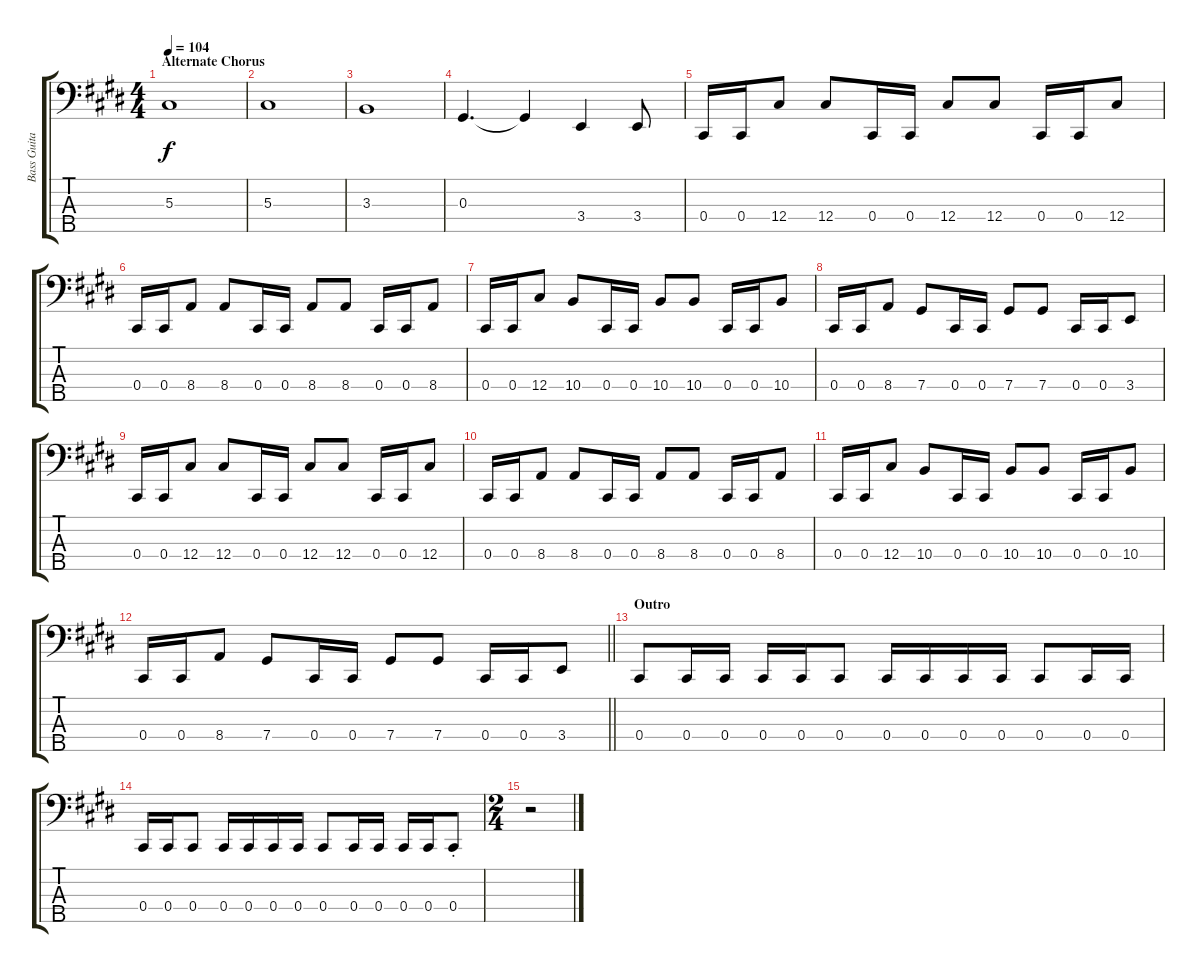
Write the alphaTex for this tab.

\track ("Bass Guitar" "Bass Guita") {instrument electricbasspick}
\staff {score tabs}
\tuning (Gb2 Db2 Ab1 Db1 Bb0) {hide}
\ts (4 4)
\section ("" "Alternate Chorus")
\tempo 104
\clef f4
\ks e
5.3.1{dy f} |
5.3.1 |
3.3.1 |
0.3.4{d} 0.3{t}.4 3.4.4 3.4.8 |
0.4.16 0.4.16 12.4.8 12.4.8 0.4.16 0.4.16 12.4.8 12.4.8 0.4.16 0.4.16 12.4.8 |
0.4.16 0.4.16 8.4.8 8.4.8 0.4.16 0.4.16 8.4.8 8.4.8 0.4.16 0.4.16 8.4.8 |
0.4.16 0.4.16 12.4.8 10.4.8 0.4.16 0.4.16 10.4.8 10.4.8 0.4.16 0.4.16 10.4.8 |
0.4.16 0.4.16 8.4.8 7.4.8 0.4.16 0.4.16 7.4.8 7.4.8 0.4.16 0.4.16 3.4.8 |
0.4.16 0.4.16 12.4.8 12.4.8 0.4.16 0.4.16 12.4.8 12.4.8 0.4.16 0.4.16 12.4.8 |
0.4.16 0.4.16 8.4.8 8.4.8 0.4.16 0.4.16 8.4.8 8.4.8 0.4.16 0.4.16 8.4.8 |
0.4.16 0.4.16 12.4.8 10.4.8 0.4.16 0.4.16 10.4.8 10.4.8 0.4.16 0.4.16 10.4.8 |
\barLineRight lightlight
0.4.16 0.4.16 8.4.8 7.4.8 0.4.16 0.4.16 7.4.8 7.4.8 0.4.16 0.4.16 3.4.8 |
\section ("" "Outro")
0.4.8 0.4.16 0.4.16 0.4.16 0.4.16 0.4.8 0.4.16 0.4.16 0.4.16 0.4.16 0.4.8 0.4.16 0.4.16 |
0.4.16 0.4.16 0.4.8 0.4.16 0.4.16 0.4.16 0.4.16 0.4.8 0.4.16 0.4.16 0.4.16 0.4.16 0.4{st}.8 |
\ts (2 4)
r.2
